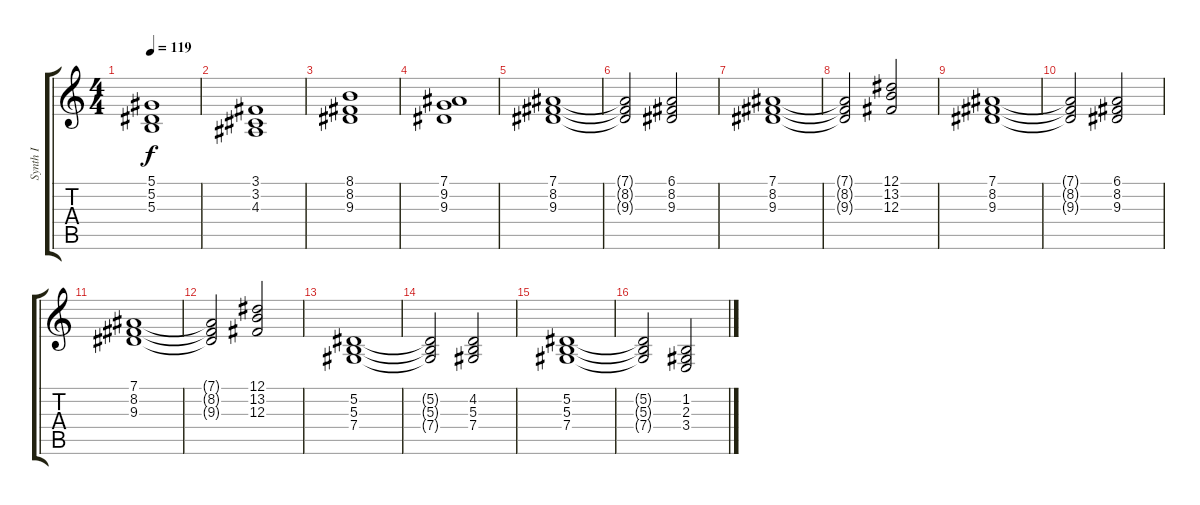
\track ("Synth I" "Synth I") {instrument choiraahs}
\staff {score tabs}
\tuning (Eb4 Bb3 Gb3 Db3 Ab2 Eb2) {hide}
\ts (4 4)
\tempo 119
\clef g2
\ks c
(5.1 5.2 5.3).1{dy f} |
(3.1 3.2 4.3).1 |
(8.1 8.2 9.3).1 |
(7.1 9.2 9.3).1 |
(7.1 8.2 9.3).1 |
(7.1{t} 8.2{t} 9.3{t}).2 (6.1 8.2 9.3).2 |
(7.1 8.2 9.3).1 |
(7.1{t} 8.2{t} 9.3{t}).2 (12.1 13.2 12.3).2 |
(7.1 8.2 9.3).1 |
(7.1{t} 8.2{t} 9.3{t}).2 (6.1 8.2 9.3).2 |
(7.1 8.2 9.3).1 |
(7.1{t} 8.2{t} 9.3{t}).2 (12.1 13.2 12.3).2 |
(5.2 5.3 7.4).1 |
(5.2{t} 5.3{t} 7.4{t}).2 (4.2 5.3 7.4).2 |
(5.2 5.3 7.4).1 |
(5.2{t} 5.3{t} 7.4{t}).2 (1.2 2.3 3.4).2
